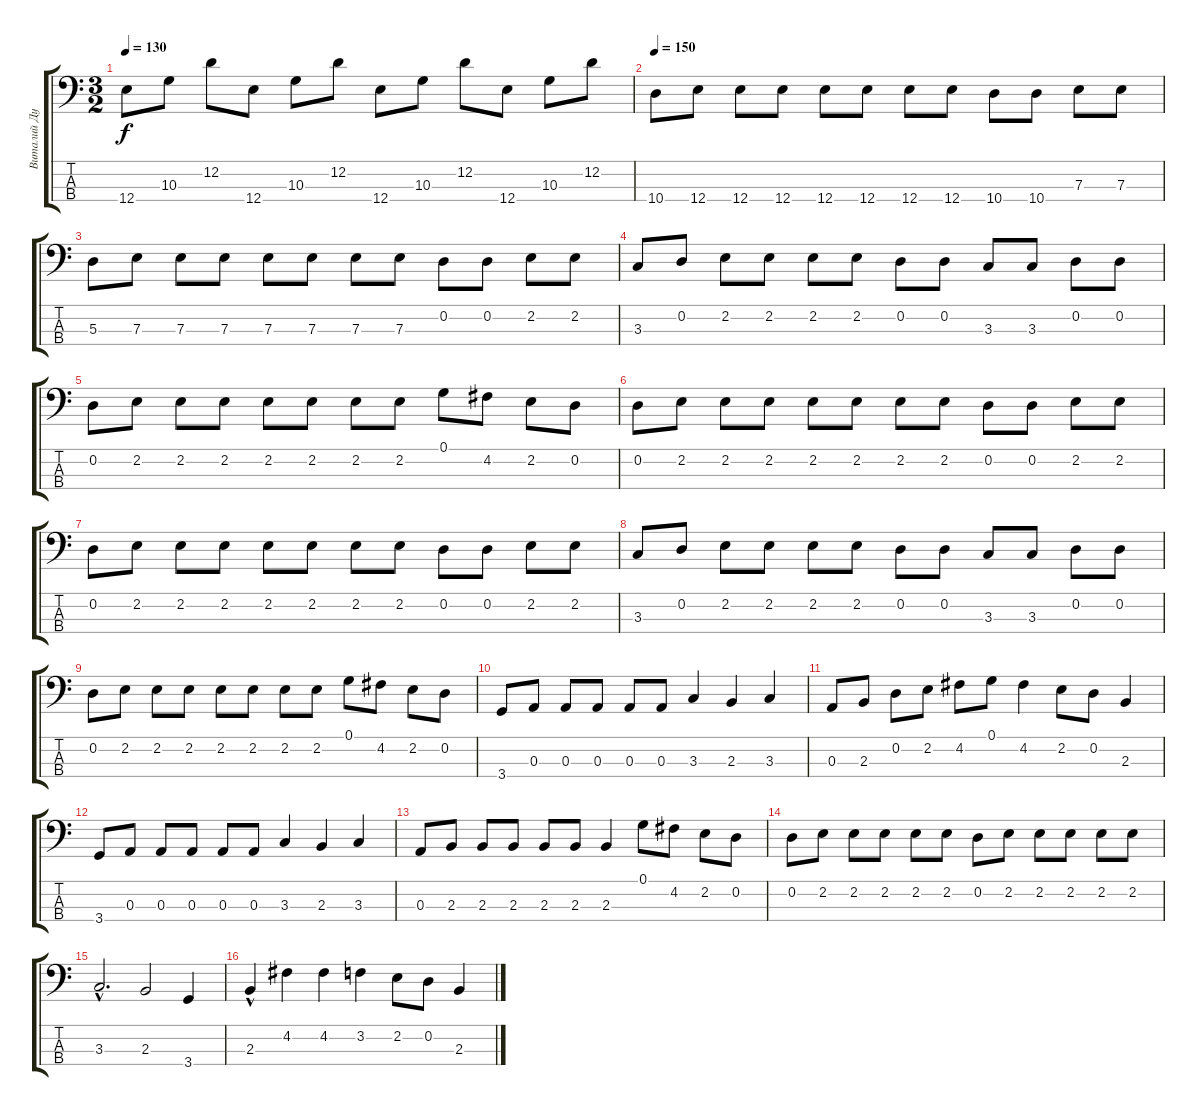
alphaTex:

\track ("Виталий Дубинин" "Виталий Ду") {instrument electricbassfinger}
\staff {score tabs}
\tuning (G2 D2 A1 E1) {hide}
\ts (3 2)
\tempo 130
\clef f4
\ks c
12.4.8{dy f} 10.3.8 12.2.8 12.4.8 10.3.8 12.2.8 12.4.8 10.3.8 12.2.8 12.4.8 10.3.8 12.2.8 |
\tempo 150
10.4.8 12.4.8 12.4.8 12.4.8 12.4.8 12.4.8 12.4.8 12.4.8 10.4.8 10.4.8 7.3.8 7.3.8 |
5.3.8 7.3.8 7.3.8 7.3.8 7.3.8 7.3.8 7.3.8 7.3.8 0.2.8 0.2.8 2.2.8 2.2.8 |
3.3.8 0.2.8 2.2.8 2.2.8 2.2.8 2.2.8 0.2.8 0.2.8 3.3.8 3.3.8 0.2.8 0.2.8 |
0.2.8 2.2.8 2.2.8 2.2.8 2.2.8 2.2.8 2.2.8 2.2.8 0.1.8 4.2.8 2.2.8 0.2.8 |
0.2.8 2.2.8 2.2.8 2.2.8 2.2.8 2.2.8 2.2.8 2.2.8 0.2.8 0.2.8 2.2.8 2.2.8 |
0.2.8 2.2.8 2.2.8 2.2.8 2.2.8 2.2.8 2.2.8 2.2.8 0.2.8 0.2.8 2.2.8 2.2.8 |
3.3.8 0.2.8 2.2.8 2.2.8 2.2.8 2.2.8 0.2.8 0.2.8 3.3.8 3.3.8 0.2.8 0.2.8 |
0.2.8 2.2.8 2.2.8 2.2.8 2.2.8 2.2.8 2.2.8 2.2.8 0.1.8 4.2.8 2.2.8 0.2.8 |
3.4.8 0.3.8 0.3.8 0.3.8 0.3.8 0.3.8 3.3.4 2.3.4 3.3.4 |
0.3.8 2.3.8 0.2.8 2.2.8 4.2.8 0.1.8 4.2.4 2.2.8 0.2.8 2.3.4 |
3.4.8 0.3.8 0.3.8 0.3.8 0.3.8 0.3.8 3.3.4 2.3.4 3.3.4 |
0.3.8 2.3.8 2.3.8 2.3.8 2.3.8 2.3.8 2.3.4 0.1.8 4.2.8 2.2.8 0.2.8 |
0.2.8 2.2.8 2.2.8 2.2.8 2.2.8 2.2.8 0.2.8 2.2.8 2.2.8 2.2.8 2.2.8 2.2.8 |
3.3{hac}.2{d} 2.3.2 3.4.4 |
2.3{hac}.4 4.2.4 4.2.4 3.2.4 2.2.8 0.2.8 2.3.4
